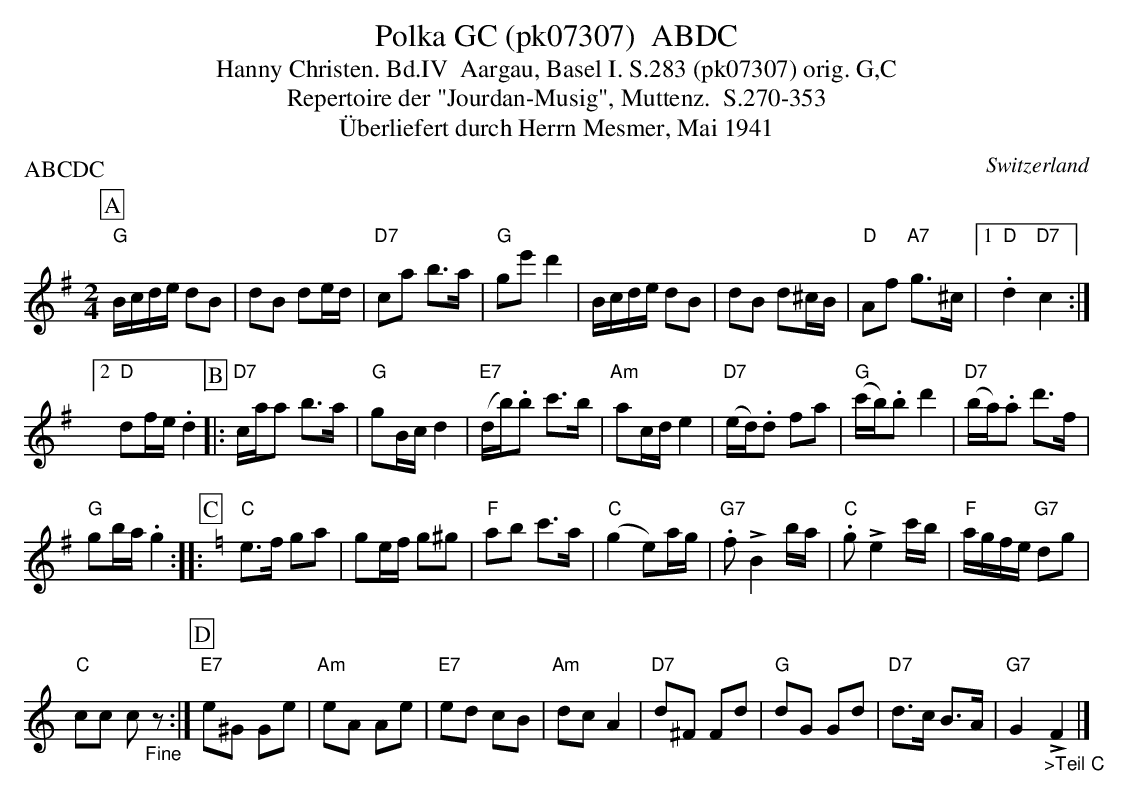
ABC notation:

X:1
T:Polka GC (pk07307)  ABDC
T:Hanny Christen. Bd.IV  Aargau, Basel I. S.283 (pk07307) orig. G,C
T: Repertoire der "Jourdan-Musig", Muttenz.  S.270-353
T:Überliefert durch Herrn Mesmer, Mai 1941
P:ABCDC
M:2/4
L:1/8
O:Switzerland
K:G major
[P:A] "G"B/c/d/e/ dB |  dB de/d/ | "D7"ca b>a |  "G"ge'd'2 |  B/c/d/e/ dB |  dB d^c/B/ | "D"Af "A7"g>^c |1 "D".d2"D7"c2 :|2
"D"df/e/ .d2 [P:B] |: "D7"c/a/a b>a | "G"gB/c/d2 | ("E7"d/b/).b c'>b | "Am"ac/d/e2 | ("D7"e/d/).d fa |  ("G"c'/b/).b d'2 | ("D7"b/a/).a d'>f |
"G"gb/a/ .g2 :: [P:C] [K:C]  "C"e>f ga | ge/f/ g^g | "F"ab c'>a |  ("C"g2e)a/g/ | "G7".f!>!B2 b/a/ | "C".g!>!e2c'/b/ | "F"a/g/f/e/ "G7"dg |
"C"cc c"_Fine"z :| [P:D] "E7"e^G Ge | "Am"eA Ae | "E7"ed cB | "Am"dcA2 | "D7"d^F Fd | "G"dG Gd | "D7"d>c B>A | "G7"G2"_>Teil C"!>!F2 |]
